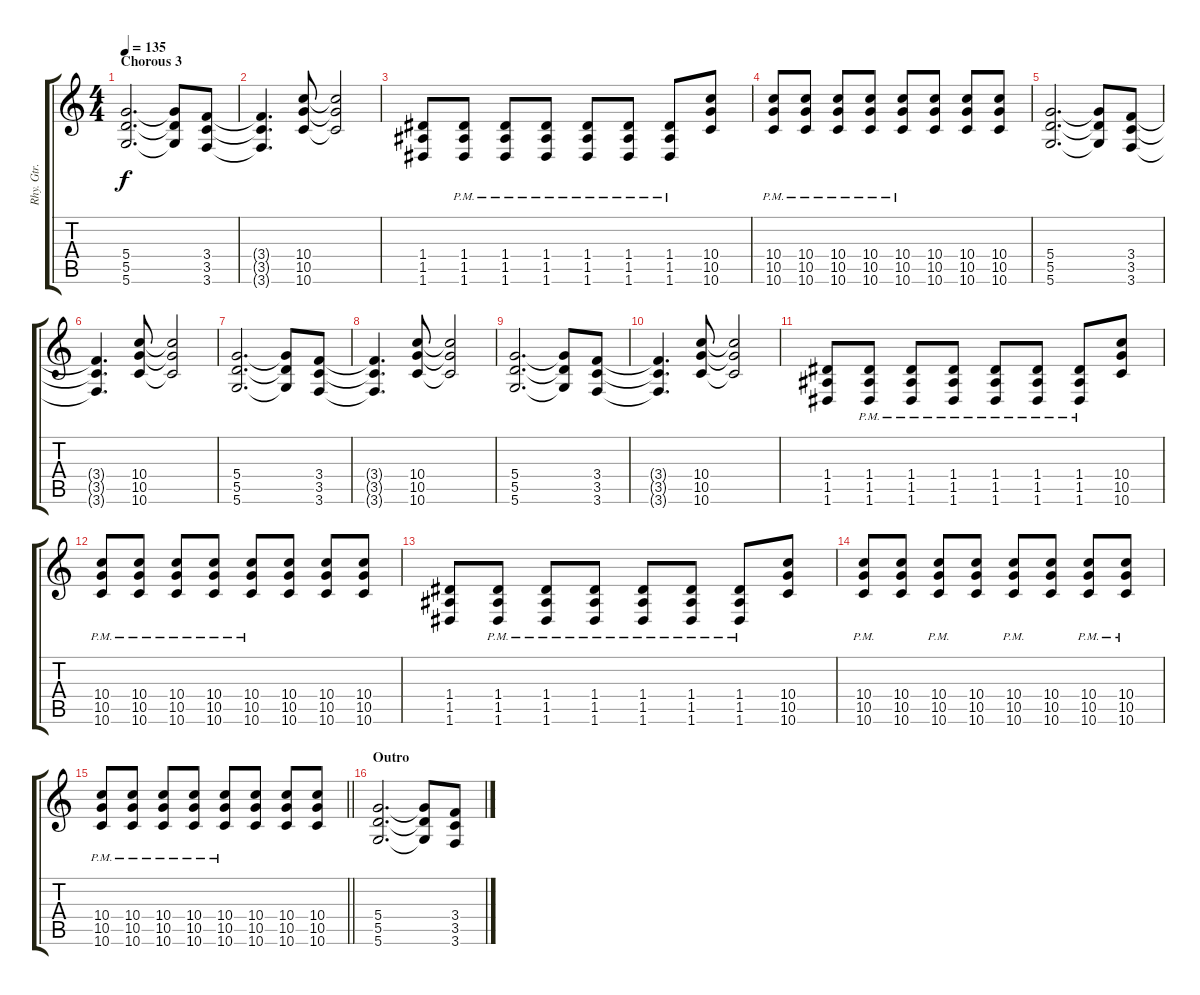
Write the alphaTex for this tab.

\track ("Rhy. Gtr. 2" "Rhy. Gtr. ") {instrument distortionguitar}
\staff {score tabs}
\tuning (E4 B3 G3 D3 A2 D2) {hide}
\ts (4 4)
\section ("" "Chorous 3")
\tempo 135
\clef g2
\ks c
(5.4 5.5 5.6).2{d dy f} (5.4{t} 5.5{t} 5.6{t}).8 (3.4 3.5 3.6).8 |
(3.4{t} 3.5{t} 3.6{t}).4{d} (10.4 10.5 10.6).8 (10.4{t} 10.5{t} 10.6{t}).2 |
(1.4 1.5 1.6).8 (1.4{pm} 1.5{pm} 1.6{pm}).8 (1.4{pm} 1.5{pm} 1.6{pm}).8 (1.4{pm} 1.5{pm} 1.6{pm}).8 (1.4{pm} 1.5{pm} 1.6{pm}).8 (1.4{pm} 1.5{pm} 1.6{pm}).8 (1.4{pm} 1.5{pm} 1.6{pm}).8 (10.4 10.5 10.6).8 |
(10.4{pm} 10.5{pm} 10.6{pm}).8 (10.4{pm} 10.5{pm} 10.6{pm}).8 (10.4{pm} 10.5{pm} 10.6{pm}).8 (10.4{pm} 10.5{pm} 10.6{pm}).8 (10.4{pm} 10.5{pm} 10.6{pm}).8 (10.4 10.5 10.6).8 (10.4 10.5 10.6).8 (10.4 10.5 10.6).8 |
(5.4 5.5 5.6).2{d} (5.4{t} 5.5{t} 5.6{t}).8 (3.4 3.5 3.6).8 |
(3.4{t} 3.5{t} 3.6{t}).4{d} (10.4 10.5 10.6).8 (10.4{t} 10.5{t} 10.6{t}).2 |
(5.4 5.5 5.6).2{d} (5.4{t} 5.5{t} 5.6{t}).8 (3.4 3.5 3.6).8 |
(3.4{t} 3.5{t} 3.6{t}).4{d} (10.4 10.5 10.6).8 (10.4{t} 10.5{t} 10.6{t}).2 |
(5.4 5.5 5.6).2{d} (5.4{t} 5.5{t} 5.6{t}).8 (3.4 3.5 3.6).8 |
(3.4{t} 3.5{t} 3.6{t}).4{d} (10.4 10.5 10.6).8 (10.4{t} 10.5{t} 10.6{t}).2 |
(1.4 1.5 1.6).8 (1.4{pm} 1.5{pm} 1.6{pm}).8 (1.4{pm} 1.5{pm} 1.6{pm}).8 (1.4{pm} 1.5{pm} 1.6{pm}).8 (1.4{pm} 1.5{pm} 1.6{pm}).8 (1.4{pm} 1.5{pm} 1.6{pm}).8 (1.4{pm} 1.5{pm} 1.6{pm}).8 (10.4 10.5 10.6).8 |
(10.4{pm} 10.5{pm} 10.6{pm}).8 (10.4{pm} 10.5{pm} 10.6{pm}).8 (10.4{pm} 10.5{pm} 10.6{pm}).8 (10.4{pm} 10.5{pm} 10.6{pm}).8 (10.4{pm} 10.5{pm} 10.6{pm}).8 (10.4 10.5 10.6).8 (10.4 10.5 10.6).8 (10.4 10.5 10.6).8 |
(1.4 1.5 1.6).8 (1.4{pm} 1.5{pm} 1.6{pm}).8 (1.4{pm} 1.5{pm} 1.6{pm}).8 (1.4{pm} 1.5{pm} 1.6{pm}).8 (1.4{pm} 1.5{pm} 1.6{pm}).8 (1.4{pm} 1.5{pm} 1.6{pm}).8 (1.4{pm} 1.5{pm} 1.6{pm}).8 (10.4 10.5 10.6).8 |
(10.4{pm} 10.5{pm} 10.6{pm}).8 (10.4 10.5 10.6).8 (10.4{pm} 10.5{pm} 10.6{pm}).8 (10.4 10.5 10.6).8 (10.4{pm} 10.5{pm} 10.6{pm}).8 (10.4 10.5 10.6).8 (10.4{pm} 10.5{pm} 10.6{pm}).8 (10.4{pm} 10.5{pm} 10.6{pm}).8 |
\barLineRight lightlight
(10.4{pm} 10.5{pm} 10.6{pm}).8 (10.4{pm} 10.5{pm} 10.6{pm}).8 (10.4{pm} 10.5{pm} 10.6{pm}).8 (10.4{pm} 10.5{pm} 10.6{pm}).8 (10.4{pm} 10.5{pm} 10.6{pm}).8 (10.4 10.5 10.6).8 (10.4 10.5 10.6).8 (10.4 10.5 10.6).8 |
\section ("" "Outro")
(5.4 5.5 5.6).2{d} (5.4{t} 5.5{t} 5.6{t}).8 (3.4 3.5 3.6).8
